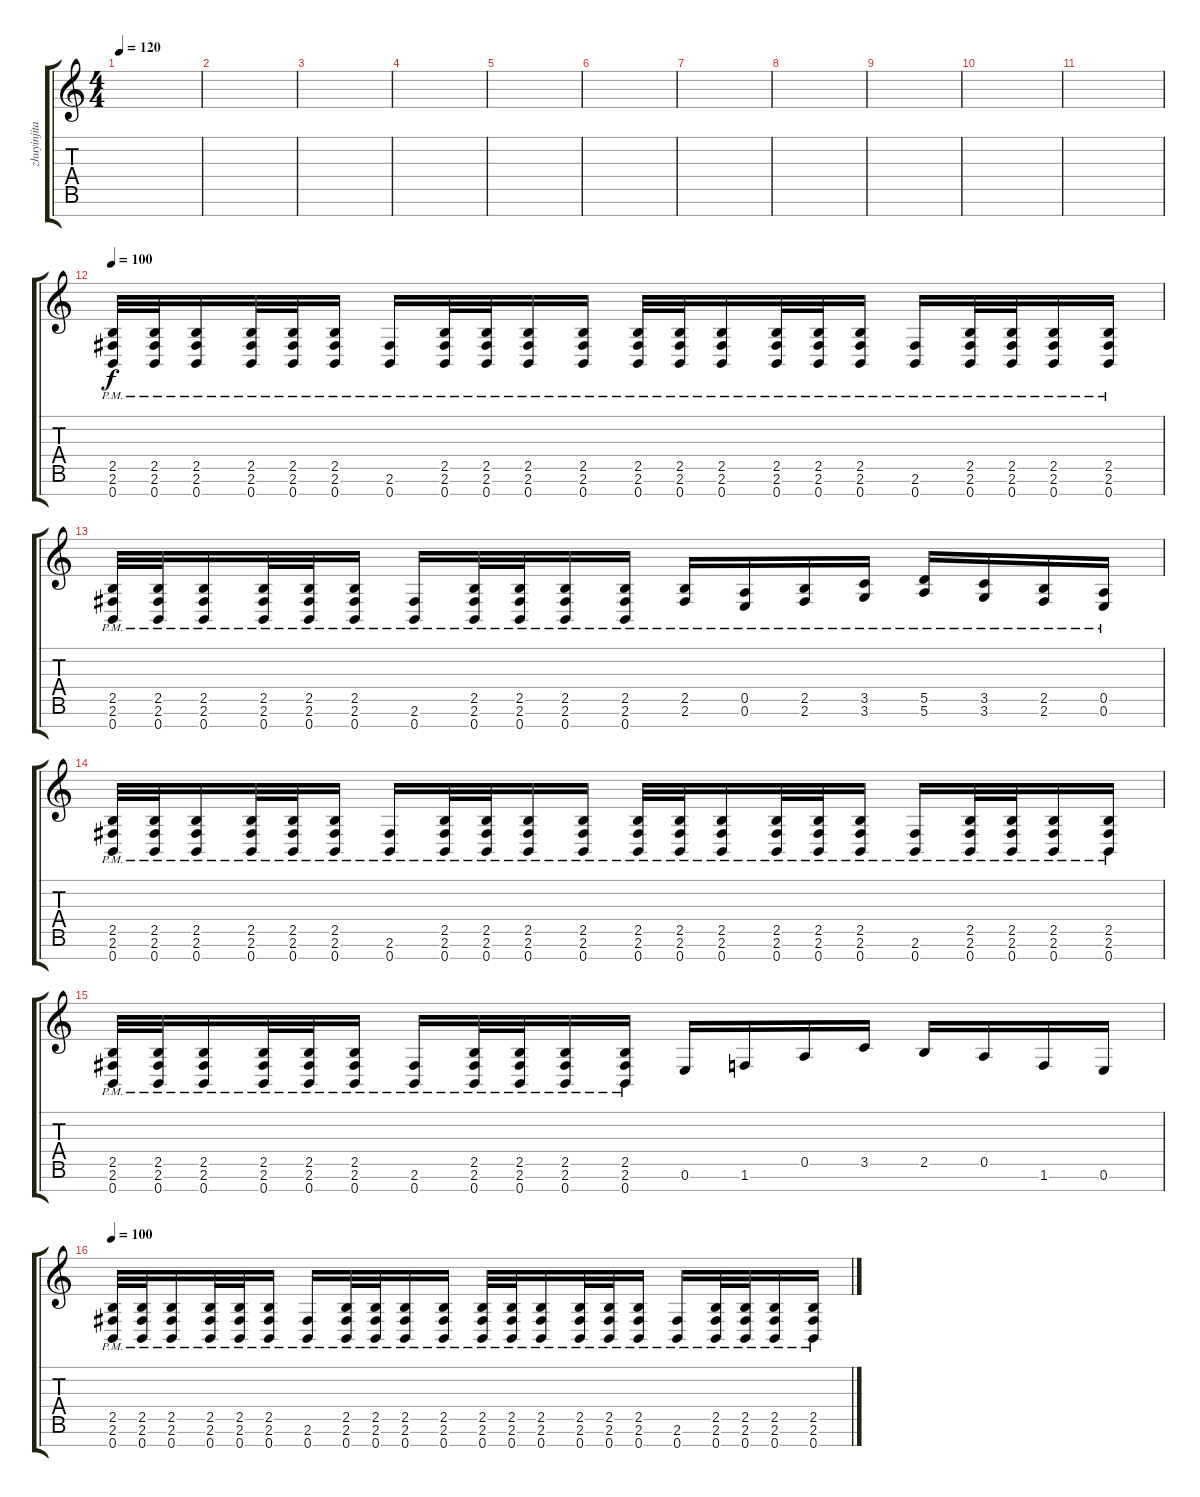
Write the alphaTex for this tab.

\track ("zhuyinjita " "zhuyinjita") {instrument distortionguitar}
\staff {score tabs}
\tuning (E4 B3 G3 D3 A2 E2 B1) {hide}
\ts (4 4)
\tempo 120
\clef g2
\ks c
|
|
|
|
|
|
|
|
|
|
|
\tempo 100
(2.5{pm} 2.6{pm} 0.7{pm}).32 (2.5{pm} 2.6{pm} 0.7{pm}).32 (2.5{pm} 2.6{pm} 0.7{pm}).16 (2.5{pm} 2.6{pm} 0.7{pm}).32 (2.5{pm} 2.6{pm} 0.7{pm}).32 (2.5{pm} 2.6{pm} 0.7{pm}).16 (2.6{pm} 0.7{pm}).16 (2.5{pm} 2.6{pm} 0.7{pm}).32 (2.5{pm} 2.6{pm} 0.7{pm}).32 (2.5{pm} 2.6{pm} 0.7{pm}).16 (2.5{pm} 2.6{pm} 0.7{pm}).16 (2.5{pm} 2.6{pm} 0.7{pm}).32 (2.5{pm} 2.6{pm} 0.7{pm}).32 (2.5{pm} 2.6{pm} 0.7{pm}).16 (2.5{pm} 2.6{pm} 0.7{pm}).32 (2.5{pm} 2.6{pm} 0.7{pm}).32 (2.5{pm} 2.6{pm} 0.7{pm}).16 (2.6{pm} 0.7{pm}).16 (2.5{pm} 2.6{pm} 0.7{pm}).32 (2.5{pm} 2.6{pm} 0.7{pm}).32 (2.5{pm} 2.6{pm} 0.7{pm}).16 (2.5{pm} 2.6{pm} 0.7{pm}).16 |
(2.5{pm} 2.6{pm} 0.7{pm}).32 (2.5{pm} 2.6{pm} 0.7{pm}).32 (2.5{pm} 2.6{pm} 0.7{pm}).16 (2.5{pm} 2.6{pm} 0.7{pm}).32 (2.5{pm} 2.6{pm} 0.7{pm}).32 (2.5{pm} 2.6{pm} 0.7{pm}).16 (2.6{pm} 0.7{pm}).16 (2.5{pm} 2.6{pm} 0.7{pm}).32 (2.5{pm} 2.6{pm} 0.7{pm}).32 (2.5{pm} 2.6{pm} 0.7{pm}).16 (2.5{pm} 2.6{pm} 0.7{pm}).16 (2.5{pm} 2.6{pm}).16 (0.5{pm} 0.6{pm}).16 (2.5{pm} 2.6{pm}).16 (3.5{pm} 3.6{pm}).16 (5.5{pm} 5.6{pm}).16 (3.5{pm} 3.6{pm}).16 (2.5{pm} 2.6{pm}).16 (0.5{pm} 0.6{pm}).16 |
(2.5{pm} 2.6{pm} 0.7{pm}).32 (2.5{pm} 2.6{pm} 0.7{pm}).32 (2.5{pm} 2.6{pm} 0.7{pm}).16 (2.5{pm} 2.6{pm} 0.7{pm}).32 (2.5{pm} 2.6{pm} 0.7{pm}).32 (2.5{pm} 2.6{pm} 0.7{pm}).16 (2.6{pm} 0.7{pm}).16 (2.5{pm} 2.6{pm} 0.7{pm}).32 (2.5{pm} 2.6{pm} 0.7{pm}).32 (2.5{pm} 2.6{pm} 0.7{pm}).16 (2.5{pm} 2.6{pm} 0.7{pm}).16 (2.5{pm} 2.6{pm} 0.7{pm}).32 (2.5{pm} 2.6{pm} 0.7{pm}).32 (2.5{pm} 2.6{pm} 0.7{pm}).16 (2.5{pm} 2.6{pm} 0.7{pm}).32 (2.5{pm} 2.6{pm} 0.7{pm}).32 (2.5{pm} 2.6{pm} 0.7{pm}).16 (2.6{pm} 0.7{pm}).16 (2.5{pm} 2.6{pm} 0.7{pm}).32 (2.5{pm} 2.6{pm} 0.7{pm}).32 (2.5{pm} 2.6{pm} 0.7{pm}).16 (2.5{pm} 2.6{pm} 0.7{pm}).16 |
(2.5{pm} 2.6{pm} 0.7{pm}).32 (2.5{pm} 2.6{pm} 0.7{pm}).32 (2.5{pm} 2.6{pm} 0.7{pm}).16 (2.5{pm} 2.6{pm} 0.7{pm}).32 (2.5{pm} 2.6{pm} 0.7{pm}).32 (2.5{pm} 2.6{pm} 0.7{pm}).16 (2.6{pm} 0.7{pm}).16 (2.5{pm} 2.6{pm} 0.7{pm}).32 (2.5{pm} 2.6{pm} 0.7{pm}).32 (2.5{pm} 2.6{pm} 0.7{pm}).16 (2.5{pm} 2.6{pm} 0.7{pm}).16 0.6.16 1.6.16 0.5.16 3.5.16 2.5.16 0.5.16 1.6.16 0.6.16 |
\tempo 100
(2.5{pm} 2.6{pm} 0.7{pm}).32 (2.5{pm} 2.6{pm} 0.7{pm}).32 (2.5{pm} 2.6{pm} 0.7{pm}).16 (2.5{pm} 2.6{pm} 0.7{pm}).32 (2.5{pm} 2.6{pm} 0.7{pm}).32 (2.5{pm} 2.6{pm} 0.7{pm}).16 (2.6{pm} 0.7{pm}).16 (2.5{pm} 2.6{pm} 0.7{pm}).32 (2.5{pm} 2.6{pm} 0.7{pm}).32 (2.5{pm} 2.6{pm} 0.7{pm}).16 (2.5{pm} 2.6{pm} 0.7{pm}).16 (2.5{pm} 2.6{pm} 0.7{pm}).32 (2.5{pm} 2.6{pm} 0.7{pm}).32 (2.5{pm} 2.6{pm} 0.7{pm}).16 (2.5{pm} 2.6{pm} 0.7{pm}).32 (2.5{pm} 2.6{pm} 0.7{pm}).32 (2.5{pm} 2.6{pm} 0.7{pm}).16 (2.6{pm} 0.7{pm}).16 (2.5{pm} 2.6{pm} 0.7{pm}).32 (2.5{pm} 2.6{pm} 0.7{pm}).32 (2.5{pm} 2.6{pm} 0.7{pm}).16 (2.5{pm} 2.6{pm} 0.7{pm}).16
